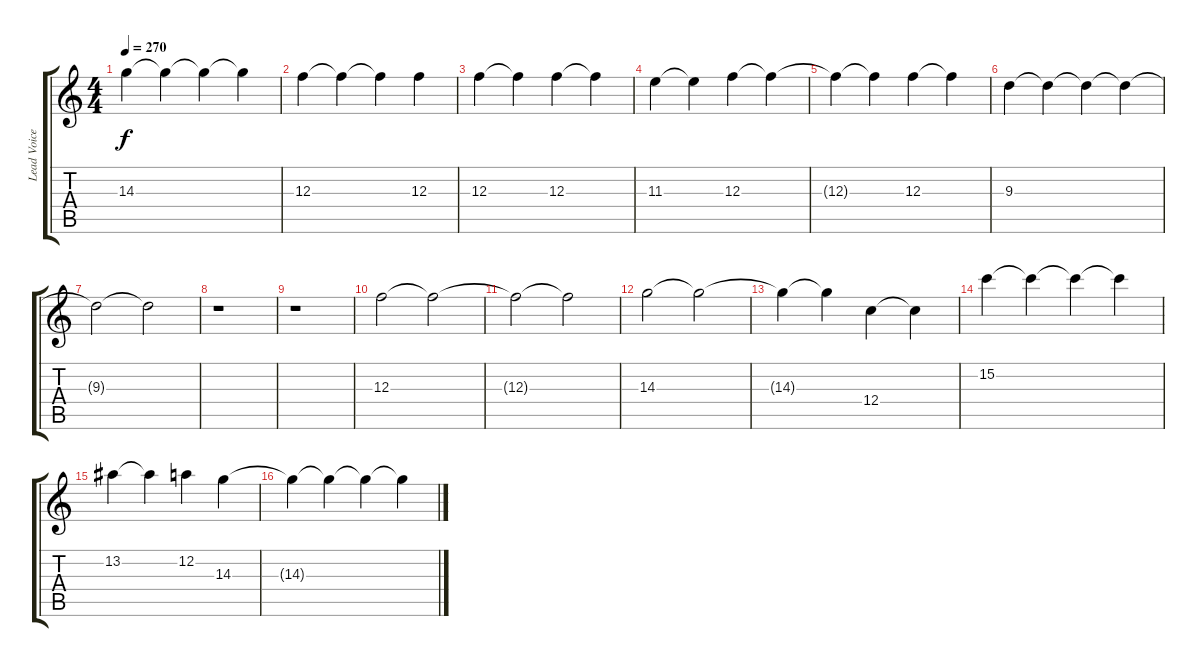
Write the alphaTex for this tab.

\track ("Lead Voice" "Lead Voice") {instrument distortionguitar}
\staff {score tabs}
\tuning (D4 A3 F3 C3 G2 C2) {hide}
\ts (4 4)
\tempo 270
\clef g2
\ks c
14.3.4{dy f} 14.3{t}.4 14.3{t}.4 14.3{t}.4 |
12.3.4 12.3{t}.4 12.3{t}.4 12.3.4 |
12.3.4 12.3{t}.4 12.3.4 12.3{t}.4 |
11.3.4 11.3{t}.4 12.3.4 12.3{t}.4 |
12.3{t}.4 12.3{t}.4 12.3.4 12.3{t}.4 |
9.3.4 9.3{t}.4 9.3{t}.4 9.3{t}.4 |
9.3{t}.2 9.3{t}.2 |
r.1 |
r.1 |
12.3.2 12.3{t}.2 |
12.3{t}.2 12.3{t}.2 |
14.3.2 14.3{t}.2 |
14.3{t}.4 14.3{t}.4 12.4.4 12.4{t}.4 |
15.2.4 15.2{t}.4 15.2{t}.4 15.2{t}.4 |
13.2.4 13.2{t}.4 12.2.4 14.3.4 |
14.3{t}.4 14.3{t}.4 14.3{t}.4 14.3{t}.4
